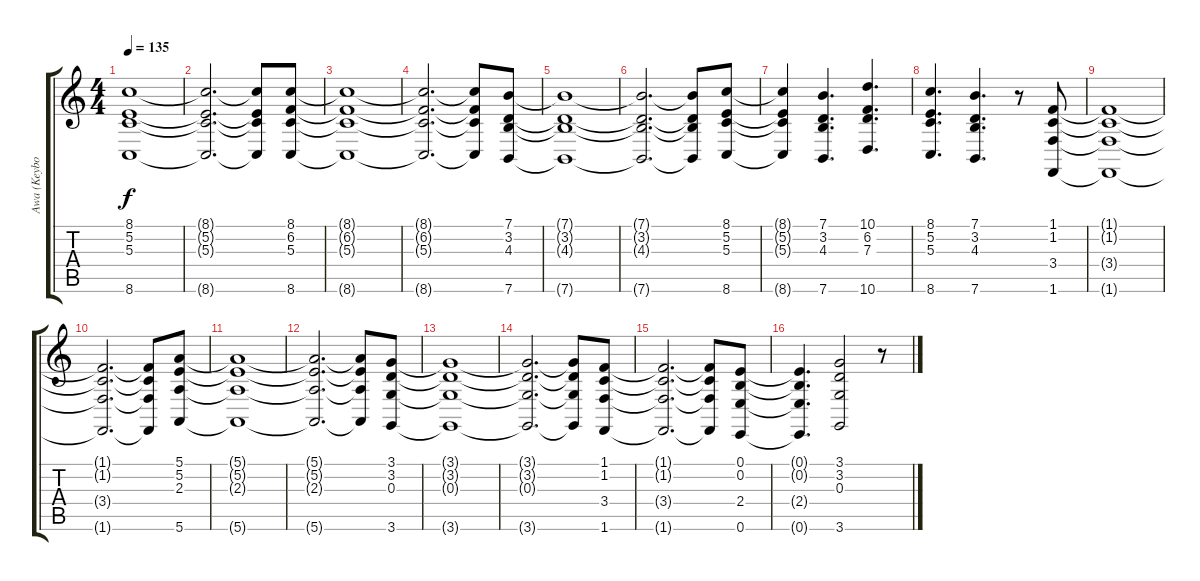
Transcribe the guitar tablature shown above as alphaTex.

\track ("Awa (Keybords)" "Awa (Keybo") {instrument orchestrahit}
\staff {score tabs}
\tuning (E4 B3 G3 D3 A2 E2) {hide}
\ts (4 4)
\tempo 135
\clef g2
\ks c
(8.1{t} 5.2{t} 5.3{t} 8.6{t}).1{dy f} |
(8.1{t} 5.2{t} 5.3{t} 8.6{t}).2{d} (8.1{t} 5.2{t} 5.3{t} 8.6{t}).8 (8.1 6.2 5.3 8.6).8{instrument stringensemble1} |
(8.1{t} 6.2{t} 5.3{t} 8.6{t}).1 |
(8.1{t} 6.2{t} 5.3{t} 8.6{t}).2{d} (8.1{t} 6.2{t} 5.3{t} 8.6{t}).8 (7.1 3.2 4.3 7.6).8 |
(7.1{t} 3.2{t} 4.3{t} 7.6{t}).1 |
(7.1{t} 3.2{t} 4.3{t} 7.6{t}).2{d} (7.1{t} 3.2{t} 4.3{t} 7.6{t}).8 (8.1 5.2 5.3 8.6).8 |
(8.1{t} 5.2{t} 5.3{t} 8.6{t}).4 (7.1 3.2 4.3 7.6).4{d} (10.1 6.2 7.3 10.6).4{d} |
(8.1 5.2 5.3 8.6).4{d} (7.1 3.2 4.3 7.6).4{d} r.8 (1.1 1.2 3.4 1.6).8 |
(1.1{t} 1.2{t} 3.4{t} 1.6{t}).1 |
(1.1{t} 1.2{t} 3.4{t} 1.6{t}).2{d} (1.1{t} 1.2{t} 3.4{t} 1.6{t}).8 (5.1 5.2 2.3 5.6).8 |
(5.1{t} 5.2{t} 2.3{t} 5.6{t}).1 |
(5.1{t} 5.2{t} 2.3{t} 5.6{t}).2{d} (5.1{t} 5.2{t} 2.3{t} 5.6{t}).8 (3.1 3.2 0.3 3.6).8 |
(3.1{t} 3.2{t} 0.3{t} 3.6{t}).1 |
(3.1{t} 3.2{t} 0.3{t} 3.6{t}).2{d} (3.1{t} 3.2{t} 0.3{t} 3.6{t}).8 (1.1 1.2 3.4 1.6).8 |
(1.1{t} 1.2{t} 3.4{t} 1.6{t}).2{d} (1.1{t} 1.2{t} 3.4{t} 1.6{t}).8 (0.1 0.2 2.4 0.6).8{instrument stringensemble2} |
(0.1{t} 0.2{t} 2.4{t} 0.6{t}).4{d} (3.1 3.2 0.3 3.6).2 r.8
